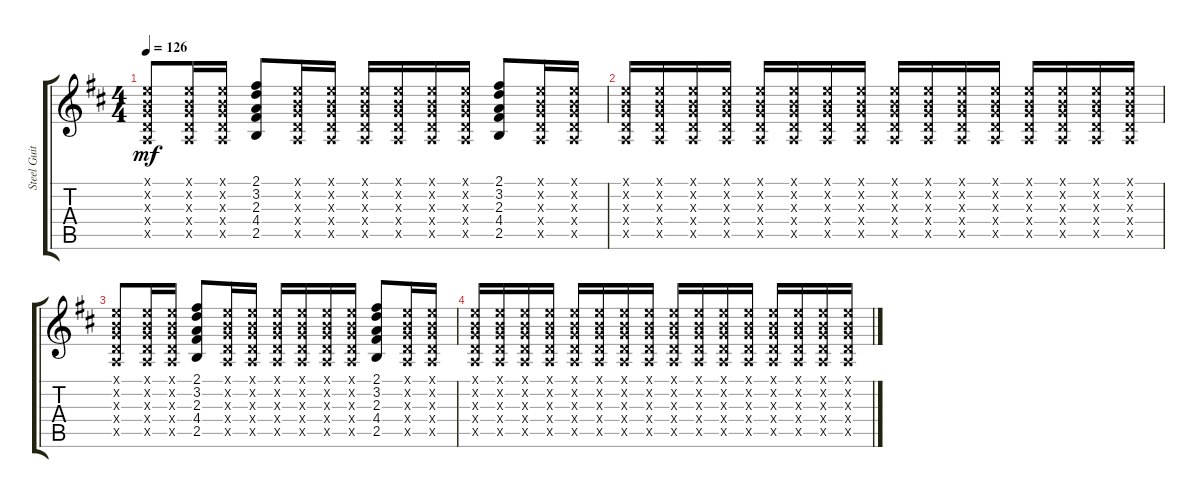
\track ("Steel Guitar" "Steel Guit") {instrument acousticguitarsteel}
\staff {score tabs}
\tuning (E4 B3 G3 D3 A2 E2) {hide}
\ts (4 4)
\tempo 126
\clef g2
\ks bminor
(0.1{x} 0.2{x} 0.3{x} 0.4{x} 0.5{x}).8{dy mf} (0.1{x} 0.2{x} 0.3{x} 0.4{x} 0.5{x}).16 (0.1{x} 0.2{x} 0.3{x} 0.4{x} 0.5{x}).16 (2.1 3.2 2.3 4.4 2.5).8 (0.1{x} 0.2{x} 0.3{x} 0.4{x} 0.5{x}).16 (0.1{x} 0.2{x} 0.3{x} 0.4{x} 0.5{x}).16 (0.1{x} 0.2{x} 0.3{x} 0.4{x} 0.5{x}).16 (0.1{x} 0.2{x} 0.3{x} 0.4{x} 0.5{x}).16 (0.1{x} 0.2{x} 0.3{x} 0.4{x} 0.5{x}).16 (0.1{x} 0.2{x} 0.3{x} 0.4{x} 0.5{x}).16 (2.1 3.2 2.3 4.4 2.5).8 (0.1{x} 0.2{x} 0.3{x} 0.4{x} 0.5{x}).16 (0.1{x} 0.2{x} 0.3{x} 0.4{x} 0.5{x}).16 |
(0.1{x} 0.2{x} 0.3{x} 0.4{x} 0.5{x}).16 (0.1{x} 0.2{x} 0.3{x} 0.4{x} 0.5{x}).16 (0.1{x} 0.2{x} 0.3{x} 0.4{x} 0.5{x}).16 (0.1{x} 0.2{x} 0.3{x} 0.4{x} 0.5{x}).16 (0.1{x} 0.2{x} 0.3{x} 0.4{x} 0.5{x}).16 (0.1{x} 0.2{x} 0.3{x} 0.4{x} 0.5{x}).16 (0.1{x} 0.2{x} 0.3{x} 0.4{x} 0.5{x}).16 (0.1{x} 0.2{x} 0.3{x} 0.4{x} 0.5{x}).16 (0.1{x} 0.2{x} 0.3{x} 0.4{x} 0.5{x}).16 (0.1{x} 0.2{x} 0.3{x} 0.4{x} 0.5{x}).16 (0.1{x} 0.2{x} 0.3{x} 0.4{x} 0.5{x}).16 (0.1{x} 0.2{x} 0.3{x} 0.4{x} 0.5{x}).16 (0.1{x} 0.2{x} 0.3{x} 0.4{x} 0.5{x}).16 (0.1{x} 0.2{x} 0.3{x} 0.4{x} 0.5{x}).16 (0.1{x} 0.2{x} 0.3{x} 0.4{x} 0.5{x}).16 (0.1{x} 0.2{x} 0.3{x} 0.4{x} 0.5{x}).16 |
(0.1{x} 0.2{x} 0.3{x} 0.4{x} 0.5{x}).8 (0.1{x} 0.2{x} 0.3{x} 0.4{x} 0.5{x}).16 (0.1{x} 0.2{x} 0.3{x} 0.4{x} 0.5{x}).16 (2.1 3.2 2.3 4.4 2.5).8 (0.1{x} 0.2{x} 0.3{x} 0.4{x} 0.5{x}).16 (0.1{x} 0.2{x} 0.3{x} 0.4{x} 0.5{x}).16 (0.1{x} 0.2{x} 0.3{x} 0.4{x} 0.5{x}).16 (0.1{x} 0.2{x} 0.3{x} 0.4{x} 0.5{x}).16 (0.1{x} 0.2{x} 0.3{x} 0.4{x} 0.5{x}).16 (0.1{x} 0.2{x} 0.3{x} 0.4{x} 0.5{x}).16 (2.1 3.2 2.3 4.4 2.5).8 (0.1{x} 0.2{x} 0.3{x} 0.4{x} 0.5{x}).16 (0.1{x} 0.2{x} 0.3{x} 0.4{x} 0.5{x}).16 |
(0.1{x} 0.2{x} 0.3{x} 0.4{x} 0.5{x}).16 (0.1{x} 0.2{x} 0.3{x} 0.4{x} 0.5{x}).16 (0.1{x} 0.2{x} 0.3{x} 0.4{x} 0.5{x}).16 (0.1{x} 0.2{x} 0.3{x} 0.4{x} 0.5{x}).16 (0.1{x} 0.2{x} 0.3{x} 0.4{x} 0.5{x}).16 (0.1{x} 0.2{x} 0.3{x} 0.4{x} 0.5{x}).16 (0.1{x} 0.2{x} 0.3{x} 0.4{x} 0.5{x}).16 (0.1{x} 0.2{x} 0.3{x} 0.4{x} 0.5{x}).16 (0.1{x} 0.2{x} 0.3{x} 0.4{x} 0.5{x}).16 (0.1{x} 0.2{x} 0.3{x} 0.4{x} 0.5{x}).16 (0.1{x} 0.2{x} 0.3{x} 0.4{x} 0.5{x}).16 (0.1{x} 0.2{x} 0.3{x} 0.4{x} 0.5{x}).16 (0.1{x} 0.2{x} 0.3{x} 0.4{x} 0.5{x}).16 (0.1{x} 0.2{x} 0.3{x} 0.4{x} 0.5{x}).16 (0.1{x} 0.2{x} 0.3{x} 0.4{x} 0.5{x}).16 (0.1{x} 0.2{x} 0.3{x} 0.4{x} 0.5{x}).16
